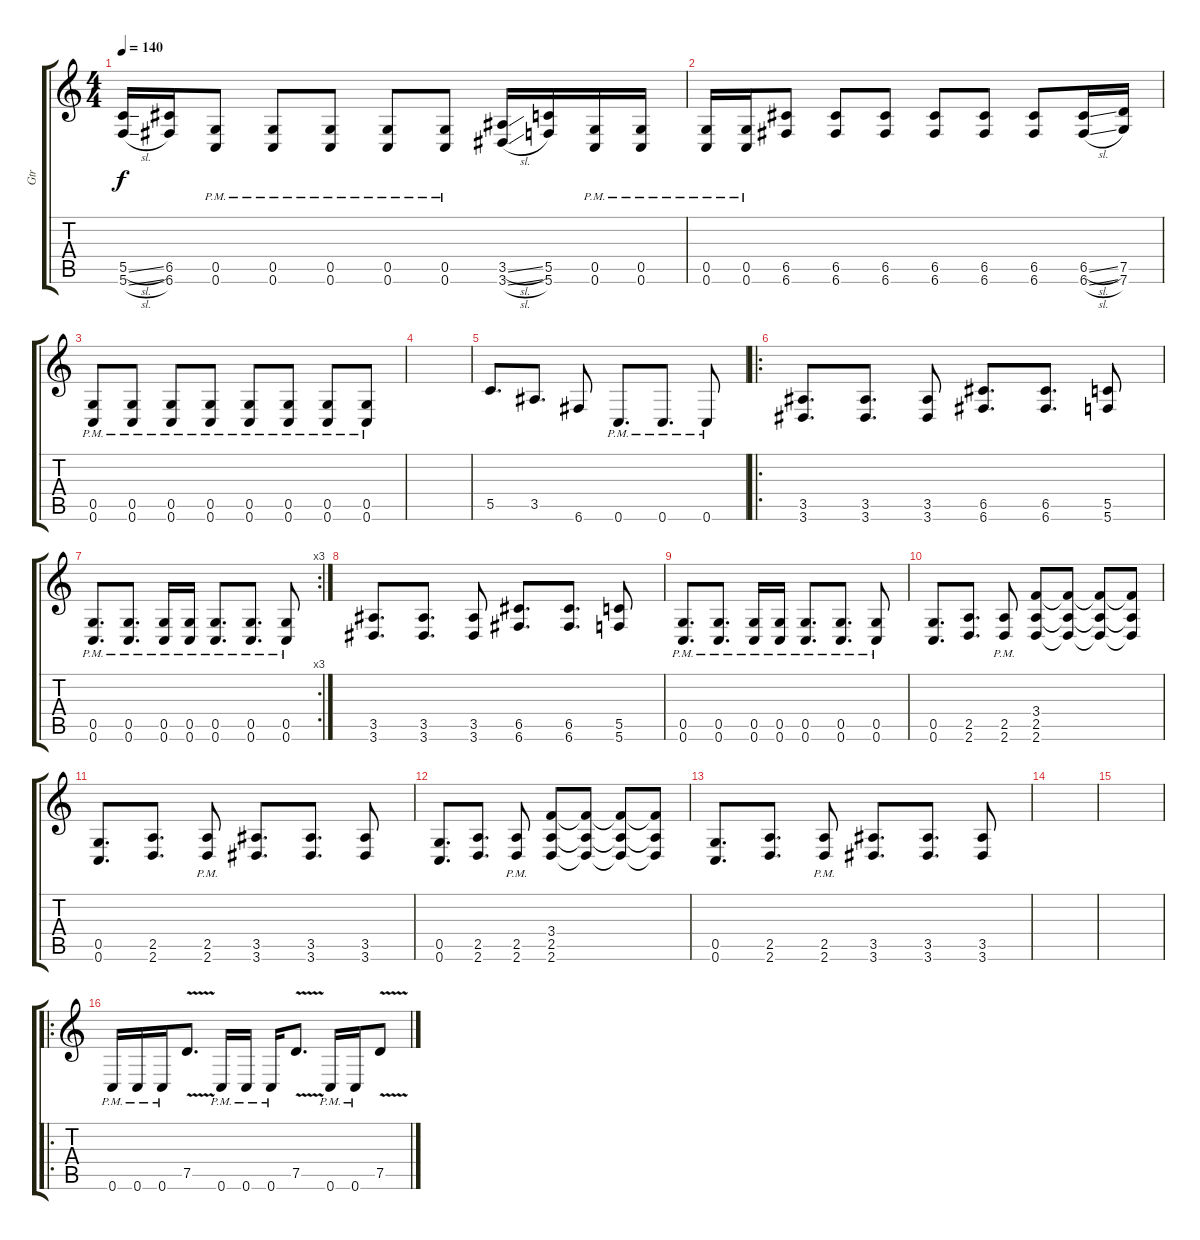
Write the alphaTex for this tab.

\track ("Gtr" "Gtr") {instrument distortionguitar}
\staff {score tabs}
\tuning (E4 B3 G3 D3 G2 C2) {hide}
\ts (4 4)
\tempo 140
\clef g2
\ks c
(5.5{sl} 5.6{sl}).16{dy f} (6.5 6.6).16 (0.5{pm} 0.6{pm}).8 (0.5{pm} 0.6{pm}).8 (0.5{pm} 0.6{pm}).8 (0.5{pm} 0.6{pm}).8 (0.5{pm} 0.6{pm}).8 (3.5{sl} 3.6{sl}).16 (5.5 5.6).16 (0.5{pm} 0.6{pm}).16 (0.5{pm} 0.6{pm}).16 |
(0.5{pm} 0.6{pm}).16 (0.5{pm} 0.6{pm}).16 (6.5 6.6).8 (6.5 6.6).8 (6.5 6.6).8 (6.5 6.6).8 (6.5 6.6).8 (6.5 6.6).8 (6.5{sl} 6.6{sl}).16 (7.5 7.6).16 |
(0.5{pm} 0.6{pm}).8 (0.5{pm} 0.6{pm}).8 (0.5{pm} 0.6{pm}).8 (0.5{pm} 0.6{pm}).8 (0.5{pm} 0.6{pm}).8 (0.5{pm} 0.6{pm}).8 (0.5{pm} 0.6{pm}).8 (0.5{pm} 0.6{pm}).8 |
|
5.5.8{d} 3.5.8{d} 6.6.8 0.6{pm}.8{d} 0.6{pm}.8{d} 0.6{pm}.8 |
\ro
(3.5 3.6).8{d} (3.5 3.6).8{d} (3.5 3.6).8 (6.5 6.6).8{d} (6.5 6.6).8{d} (5.5 5.6).8 |
\rc 3
(0.5{pm} 0.6{pm}).8{d} (0.5{pm} 0.6{pm}).8{d} (0.5{pm} 0.6{pm}).16 (0.5{pm} 0.6{pm}).16 (0.5{pm} 0.6{pm}).8{d} (0.5{pm} 0.6{pm}).8{d} (0.5{pm} 0.6{pm}).8 |
(3.5 3.6).8{d} (3.5 3.6).8{d} (3.5 3.6).8 (6.5 6.6).8{d} (6.5 6.6).8{d} (5.5 5.6).8 |
(0.5{pm} 0.6{pm}).8{d} (0.5{pm} 0.6{pm}).8{d} (0.5{pm} 0.6{pm}).16 (0.5{pm} 0.6{pm}).16 (0.5{pm} 0.6{pm}).8{d} (0.5{pm} 0.6{pm}).8{d} (0.5{pm} 0.6{pm}).8 |
(0.5 0.6).8{d} (2.5 2.6).8{d} (2.5{pm} 2.6{pm}).8 (3.4 2.5 2.6).8 (3.4{t} 2.5{t} 2.6{t}).8 (3.4{t} 2.5{t} 2.6{t}).8 (3.4{t} 2.5{t} 2.6{t}).8 |
(0.5 0.6).8{d} (2.5 2.6).8{d} (2.5{pm} 2.6{pm}).8 (3.5 3.6).8{d} (3.5 3.6).8{d} (3.5 3.6).8 |
(0.5 0.6).8{d} (2.5 2.6).8{d} (2.5{pm} 2.6{pm}).8 (3.4 2.5 2.6).8 (3.4{t} 2.5{t} 2.6{t}).8 (3.4{t} 2.5{t} 2.6{t}).8 (3.4{t} 2.5{t} 2.6{t}).8 |
(0.5 0.6).8{d} (2.5 2.6).8{d} (2.5{pm} 2.6{pm}).8 (3.5 3.6).8{d} (3.5 3.6).8{d} (3.5 3.6).8 |
|
|
\ro
0.6{pm}.16{instrument distortionguitar} 0.6{pm}.16 0.6{pm}.16 7.5{v}.8{d} 0.6{pm}.16 0.6{pm}.16 0.6{pm}.16 7.5{v}.8{d} 0.6{pm}.16 0.6{pm}.16 7.5{v}.8
